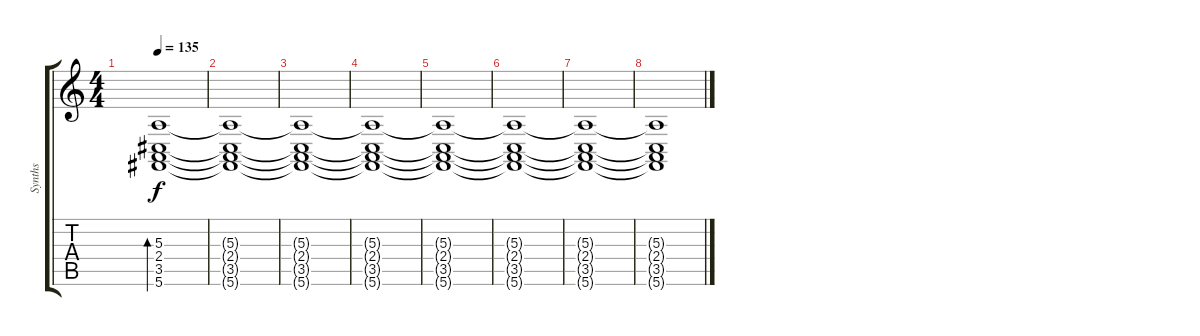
\track ("Synths" "Synths") {instrument tremolostrings}
\staff {score tabs}
\tuning (Db4 Ab3 E3 B2 Gb2 Db2) {hide}
\ts (4 4)
\tempo 135
\clef g2
\ks c
(5.3 2.4 3.5 5.6).1{bd 480 dy f} |
(5.3{t} 2.4{t} 3.5{t} 5.6{t}).1 |
(5.3{t} 2.4{t} 3.5{t} 5.6{t}).1 |
(5.3{t} 2.4{t} 3.5{t} 5.6{t}).1 |
(5.3{t} 2.4{t} 3.5{t} 5.6{t}).1 |
(5.3{t} 2.4{t} 3.5{t} 5.6{t}).1 |
(5.3{t} 2.4{t} 3.5{t} 5.6{t}).1 |
(5.3{t} 2.4{t} 3.5{t} 5.6{t}).1
